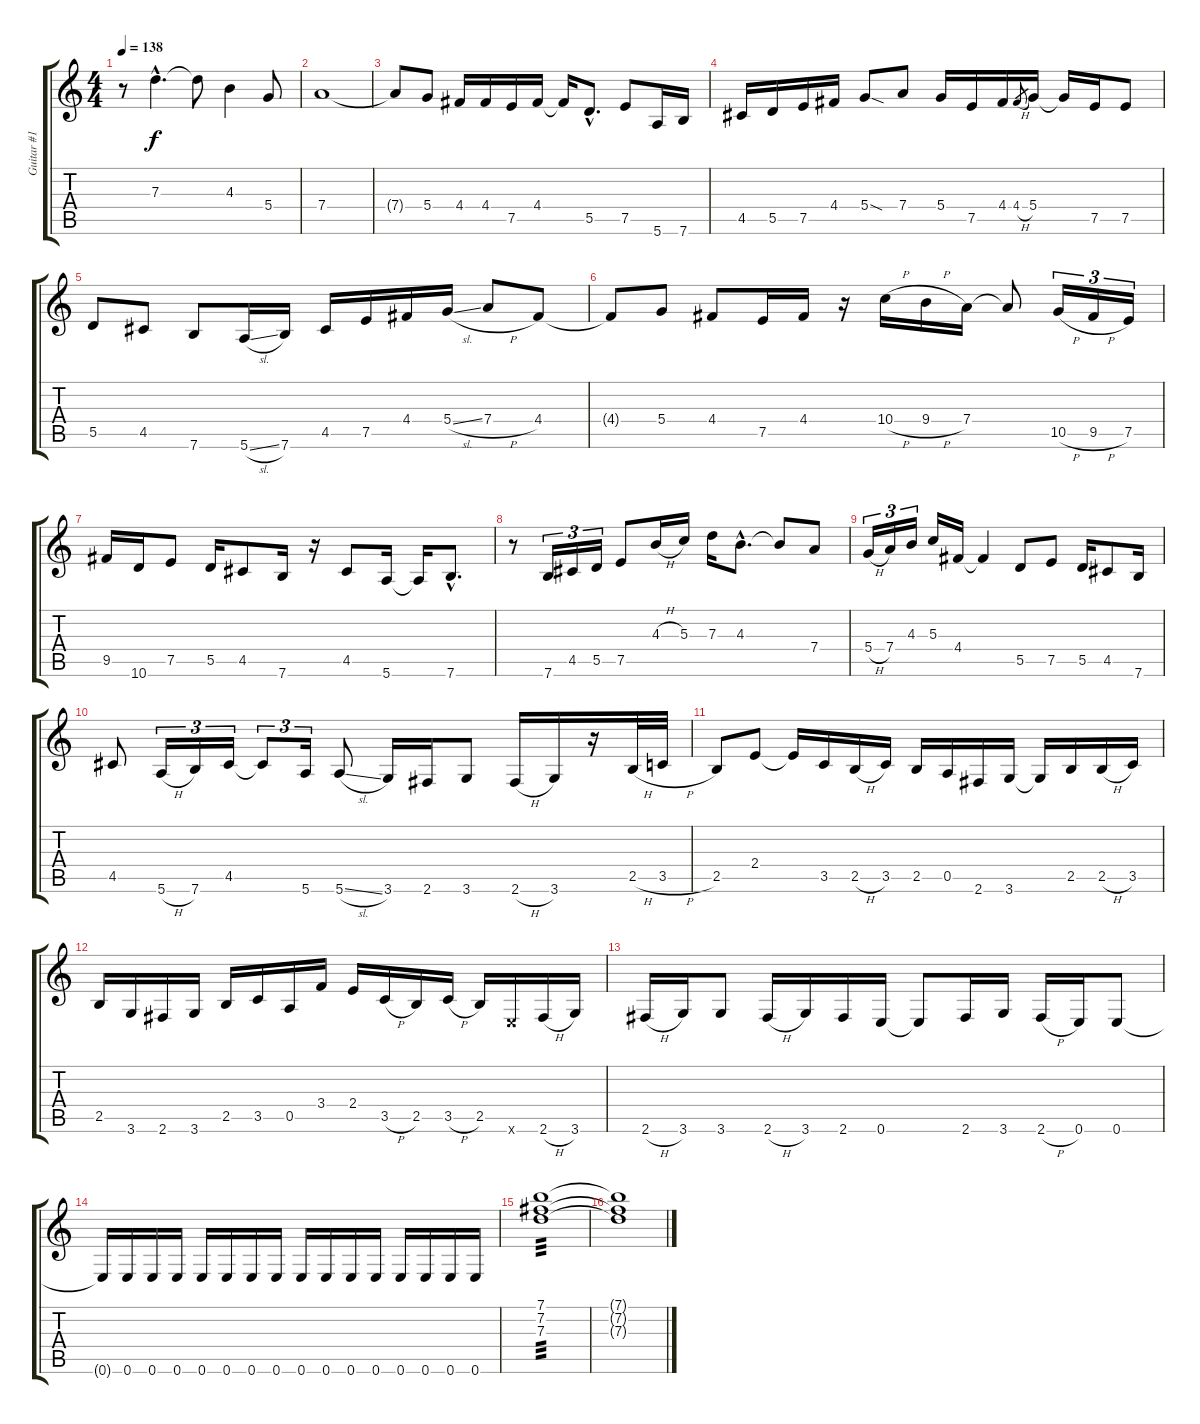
\track ("Guitar #1 - 12 String" "Guitar #1 ") {instrument electricguitarclean}
\staff {score tabs}
\tuning (E4 B3 G3 D3 A2 E2) {hide}
\ts (4 4)
\tempo 138
\clef g2
\ks c
r.8{dy f} 7.3{hac}.4{d} 7.3{t}.8 4.3.4 5.4.8 |
7.4.1 |
7.4{t}.8 5.4.8 4.4.16 4.4.16 7.5.16 4.4.16 4.4{t}.16 5.5{hac}.8{d} 7.5.8 5.6.16 7.6.16 |
4.5.16 5.5.16 7.5.16 4.4.16 5.4{sod}.8 7.4.8 5.4.16 7.5.16 4.4.16 4.4{h}.8{gr} 5.4.16 5.4{t}.16 7.5.16 7.5.8 |
5.5.8 4.5.8 7.6.8 5.6{sl}.16 7.6.16 4.5.16 7.5.16 4.4.16 5.4{sl}.16 7.4{h}.8 4.4.8 |
4.4{t}.8 5.4.8 4.4.8 7.5.16 4.4.16 r.16 10.4{h}.16 9.4{h}.16 7.4.16 7.4{t}.8 10.5{h}.16{tu (3 2)} 9.5{h}.16{tu (3 2)} 7.5.16{tu (3 2)} |
9.5.16 10.6.16 7.5.8 5.5.16 4.5.8 7.6.16 r.16 4.5.8 5.6.16 5.6{t}.16 7.6{hac}.8{d} |
r.8 7.6.16{tu (3 2)} 4.5.16{tu (3 2)} 5.5.16{tu (3 2)} 7.5.8 4.3{h}.16 5.3.16 7.3.16 4.3{hac}.8{d} 4.3{t}.8 7.4.8 |
5.4{h}.16{tu (3 2)} 7.4.16{tu (3 2)} 4.3.16{tu (3 2)} 5.3.16 4.4.16 4.4{t}.4 5.5.8 7.5.8 5.5.16 4.5.8 7.6.16 |
4.5.8 5.6{h}.16{tu (3 2)} 7.6.16{tu (3 2)} 4.5.16{tu (3 2)} 4.5{t}.8{tu (3 2)} 5.6.16{tu (3 2)} 5.6{sl}.8 3.6.16 2.6.16 3.6.8 2.6{h}.16 3.6.16 r.16 2.5{h}.32 3.5{h}.32 |
2.5.8 2.4.8 2.4{t}.16 3.5.16 2.5{h}.16 3.5.16 2.5.16 0.5.16 2.6.16 3.6.16 3.6{t}.16 2.5.16 2.5{h}.16 3.5.16 |
2.5.16 3.6.16 2.6.16 3.6.16 2.5.16 3.5.16 0.5.16 3.4.16 2.4.16 3.5{h}.16 2.5.16 3.5{h}.16 2.5.16 0.6{x}.16 2.6{h}.16 3.6.16 |
2.6{h}.16 3.6.16 3.6.8 2.6{h}.16 3.6.16 2.6.16 0.6.16 0.6{t}.8 2.6.16 3.6.16 2.6{h}.16 0.6.16 0.6.8 |
0.6{t}.16 0.6.16 0.6.16 0.6.16 0.6.16 0.6.16 0.6.16 0.6.16 0.6.16 0.6.16 0.6.16 0.6.16 0.6.16 0.6.16 0.6.16 0.6.16 |
(7.1 7.2 7.3).1{tp 3} |
(7.1{t} 7.2{t} 7.3{t}).1
